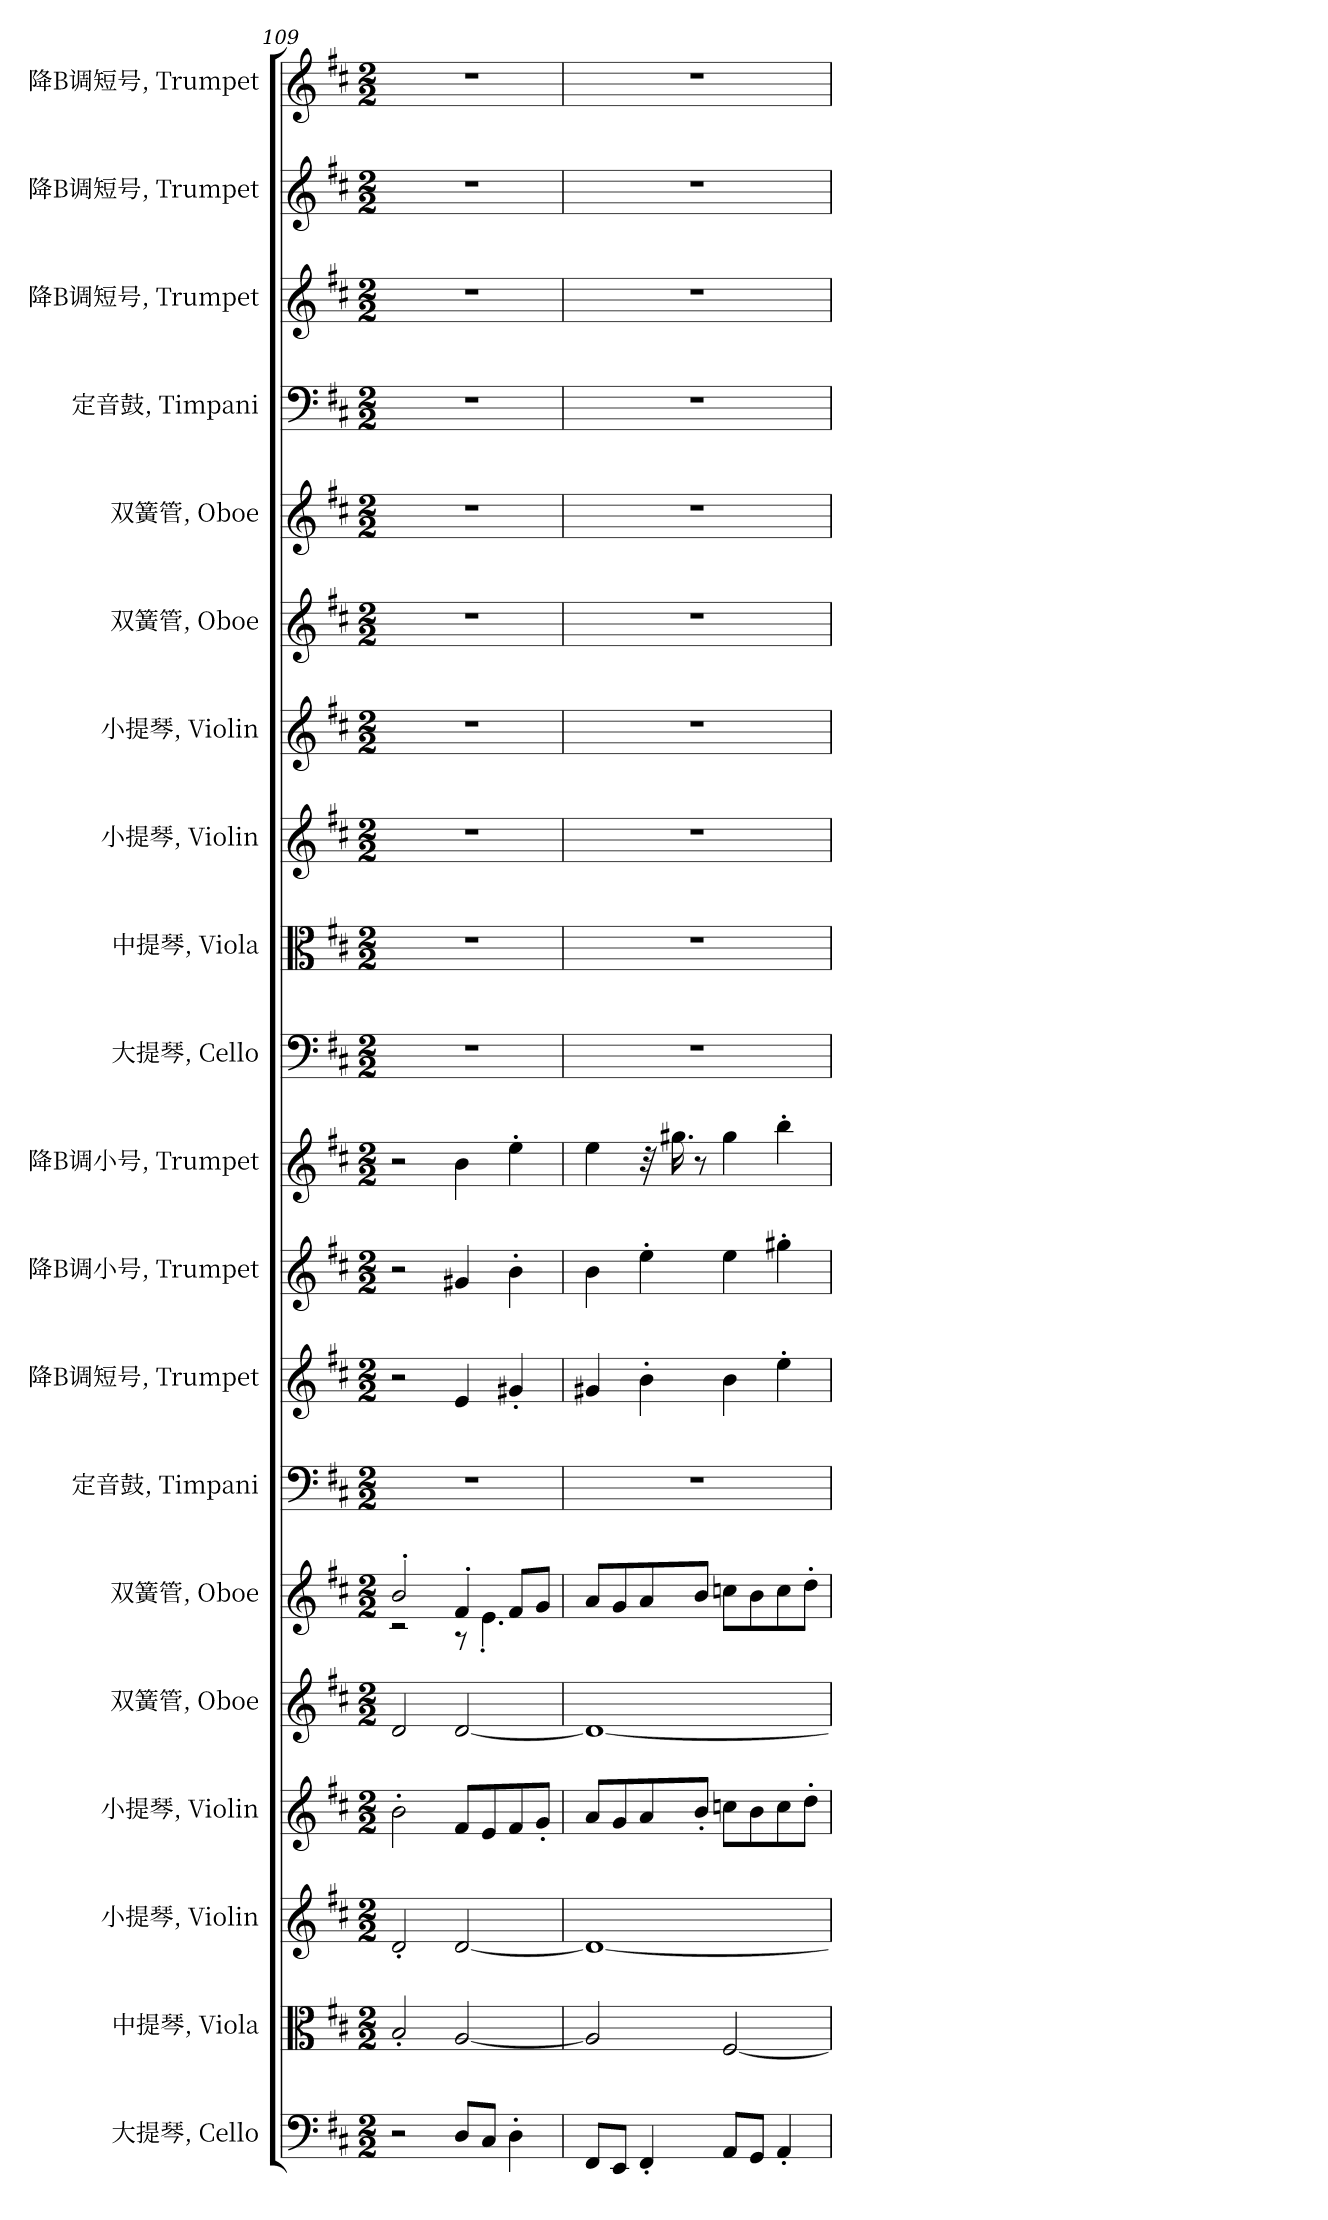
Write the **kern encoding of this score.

**kern	**kern	**kern	**kern	**kern	**kern	**kern	**kern	**kern	**kern	**kern	**kern	**kern	**kern	**kern	**kern	**kern	**kern	**kern	**kern
*part20	*part19	*part18	*part17	*part16	*part15	*part14	*part13	*part12	*part11	*part10	*part9	*part8	*part7	*part6	*part5	*part4	*part3	*part2	*part1
*staff20	*staff19	*staff18	*staff17	*staff16	*staff15	*staff14	*staff13	*staff12	*staff11	*staff10	*staff9	*staff8	*staff7	*staff6	*staff5	*staff4	*staff3	*staff2	*staff1
*I"大提琴, Cello	*I"中提琴, Viola	*I"小提琴, Violin	*I"小提琴, Violin	*I"双簧管, Oboe	*I"双簧管, Oboe	*I"定音鼓, Timpani	*I"降B调短号, Trumpet	*I"降B调小号, Trumpet	*I"降B调小号, Trumpet	*I"大提琴, Cello	*I"中提琴, Viola	*I"小提琴, Violin	*I"小提琴, Violin	*I"双簧管, Oboe	*I"双簧管, Oboe	*I"定音鼓, Timpani	*I"降B调短号, Trumpet	*I"降B调短号, Trumpet	*I"降B调短号, Trumpet
*	*I'Vla.	*I'Vln.	*I'Vln.	*I'Ob.	*I'Ob.	*I'Timp.	*	*I'B♭ Tpt.	*I'B♭ Tpt.	*	*I'Vla.	*I'Vln.	*I'Vln.	*I'Ob.	*I'Ob.	*I'Timp.	*	*	*
*clefF4	*clefC3	*clefG2	*clefG2	*clefG2	*clefG2	*clefF4	*clefG2	*clefG2	*clefG2	*clefF4	*clefC3	*clefG2	*clefG2	*clefG2	*clefG2	*clefF4	*clefG2	*clefG2	*clefG2
*	*	*	*	*	*	*	*ITrd1c2	*ITrd1c2	*ITrd1c2	*	*	*	*	*	*	*	*ITrd1c2	*ITrd1c2	*ITrd1c2
*k[f#c#]	*k[f#c#]	*k[f#c#]	*k[f#c#]	*k[f#c#]	*k[f#c#]	*k[f#c#]	*k[]	*k[]	*k[]	*k[f#c#]	*k[f#c#]	*k[f#c#]	*k[f#c#]	*k[f#c#]	*k[f#c#]	*k[f#c#]	*k[]	*k[]	*k[]
*M2/2	*M2/2	*M2/2	*M2/2	*M2/2	*M2/2	*M2/2	*M2/2	*M2/2	*M2/2	*M2/2	*M2/2	*M2/2	*M2/2	*M2/2	*M2/2	*M2/2	*M2/2	*M2/2	*M2/2
=109	=109	=109	=109	=109	=109	=109	=109	=109	=109	=109	=109	=109	=109	=109	=109	=109	=109	=109	=109
*	*	*	*	*	*^	*	*	*	*	*	*	*	*	*	*	*	*	*	*
2r	2B'/	2d'/	2b'\	2d/	2b'/	2r	1r	2r	2r	2r	1r	1r	1r	1r	1r	1r	1r	1r	1r	1r
8D/L	[2A/	[2d/	8f#/L	[2d/	4f#'/	8r	.	4d/	4f#X/	4a\	.	.	.	.	.	.	.	.	.	.
8C#/J	.	.	8e/	.	.	4.e'\	.	.	.	.	.	.	.	.	.	.	.	.	.	.
4D'\	.	.	8f#/	.	8f#/L	.	.	4f#X'/	4a'\	4dd'\	.	.	.	.	.	.	.	.	.	.
.	.	.	8g'/J	.	8g/J	.	.	.	.	.	.	.	.	.	.	.	.	.	.	.
*	*	*	*	*	*v	*v	*	*	*	*	*	*	*	*	*	*	*	*	*	*
=110	=110	=110	=110	=110	=110	=110	=110	=110	=110	=110	=110	=110	=110	=110	=110	=110	=110	=110	=110
8FF#/L	2A/]	1d_	8a/L	1d_	8a/L	1r	4f#X/	4a\	4dd\	1r	1r	1r	1r	1r	1r	1r	1r	1r	1r
8EE/J	.	.	8g/	.	8g/	.	.	.	.	.	.	.	.	.	.	.	.	.	.
4FF#'/	.	.	8a/	.	8a/	.	4a'\	4dd'\	32r	.	.	.	.	.	.	.	.	.	.
.	.	.	.	.	.	.	.	.	16.ff#X\	.	.	.	.	.	.	.	.	.	.
.	.	.	8b'/J	.	8b/J	.	.	.	8r	.	.	.	.	.	.	.	.	.	.
8AA/L	[2F#/	.	8ccn\L	.	8ccn\L	.	4a\	4dd\	4ff#\	.	.	.	.	.	.	.	.	.	.
8GG/J	.	.	8b\	.	8b\	.	.	.	.	.	.	.	.	.	.	.	.	.	.
4AA'/	.	.	8cc\	.	8cc\	.	4dd'\	4ff#X'\	4aa'\	.	.	.	.	.	.	.	.	.	.
.	.	.	8dd'\J	.	8dd'\J	.	.	.	.	.	.	.	.	.	.	.	.	.	.
=	=	=	=	=	=	=	=	=	=	=	=	=	=	=	=	=	=	=	=
*-	*-	*-	*-	*-	*-	*-	*-	*-	*-	*-	*-	*-	*-	*-	*-	*-	*-	*-	*-
